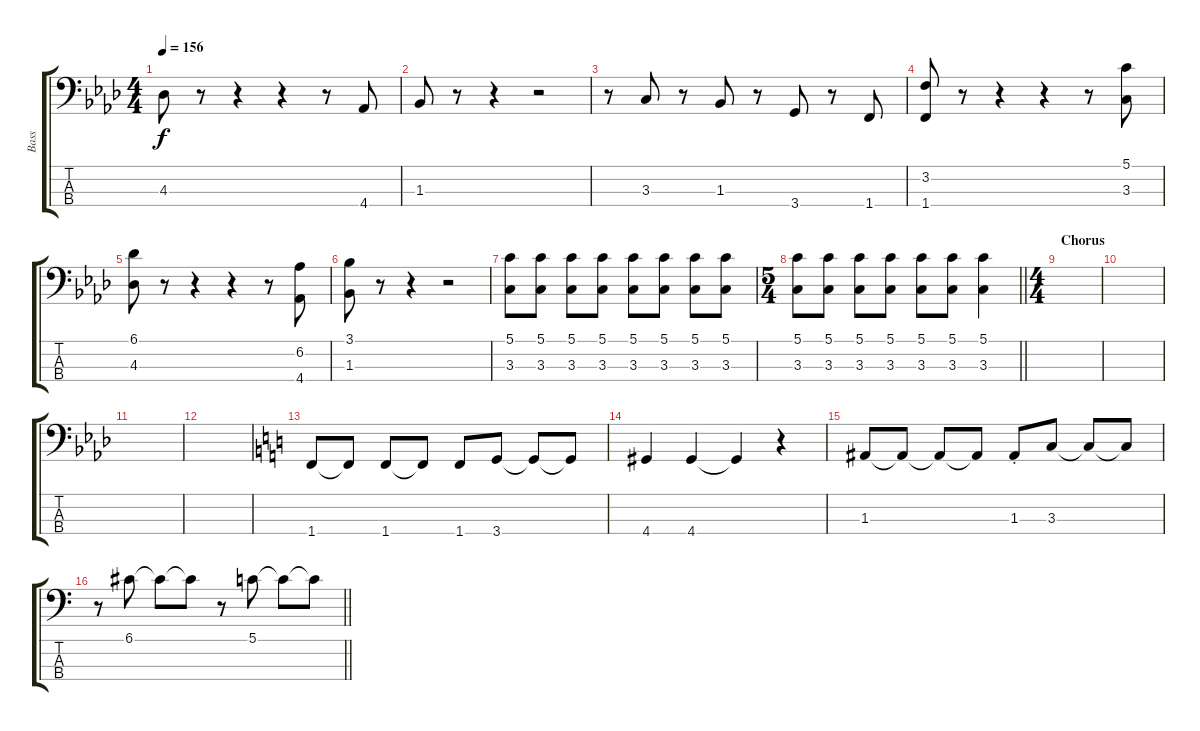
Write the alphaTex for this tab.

\track ("Bass" "Bass") {instrument electricbasspick}
\staff {score tabs}
\tuning (G2 D2 A1 E1) {hide}
\ts (4 4)
\tempo 156
\clef f4
\ks ab
4.3.8{dy f} r.8 r.4 r.4 r.8 4.4.8 |
1.3.8 r.8 r.4 r.2 |
r.8 3.3.8 r.8 1.3.8 r.8 3.4.8 r.8 1.4.8 |
(3.2 1.4).8 r.8 r.4 r.4 r.8 (5.1 3.3).8 |
(6.1 4.3).8 r.8 r.4 r.4 r.8 (6.2 4.4).8 |
(3.1 1.3).8 r.8 r.4 r.2 |
(5.1 3.3).8 (5.1 3.3).8 (5.1 3.3).8 (5.1 3.3).8 (5.1 3.3).8 (5.1 3.3).8 (5.1 3.3).8 (5.1 3.3).8 |
\ts (5 4)
\barLineRight lightlight
(5.1 3.3).8 (5.1 3.3).8 (5.1 3.3).8 (5.1 3.3).8 (5.1 3.3).8 (5.1 3.3).8 (5.1 3.3).4 |
\ts (4 4)
\section ("" "Chorus")
|
|
|
|
\ks c
1.4.8 1.4{t}.8 1.4.8 1.4{t}.8 1.4.8 3.4.8 3.4{t}.8 3.4{t}.8 |
4.4.4 4.4.4 4.4{t}.4 r.4 |
1.3.8 1.3{t}.8 1.3{t}.8 1.3{t}.8 1.3{st}.8 3.3.8 3.3{t}.8 3.3{t}.8 |
\barLineRight lightlight
r.8 6.1.8 6.1{t}.8 6.1{t}.8 r.8 5.1.8 5.1{t}.8 5.1{t}.8
